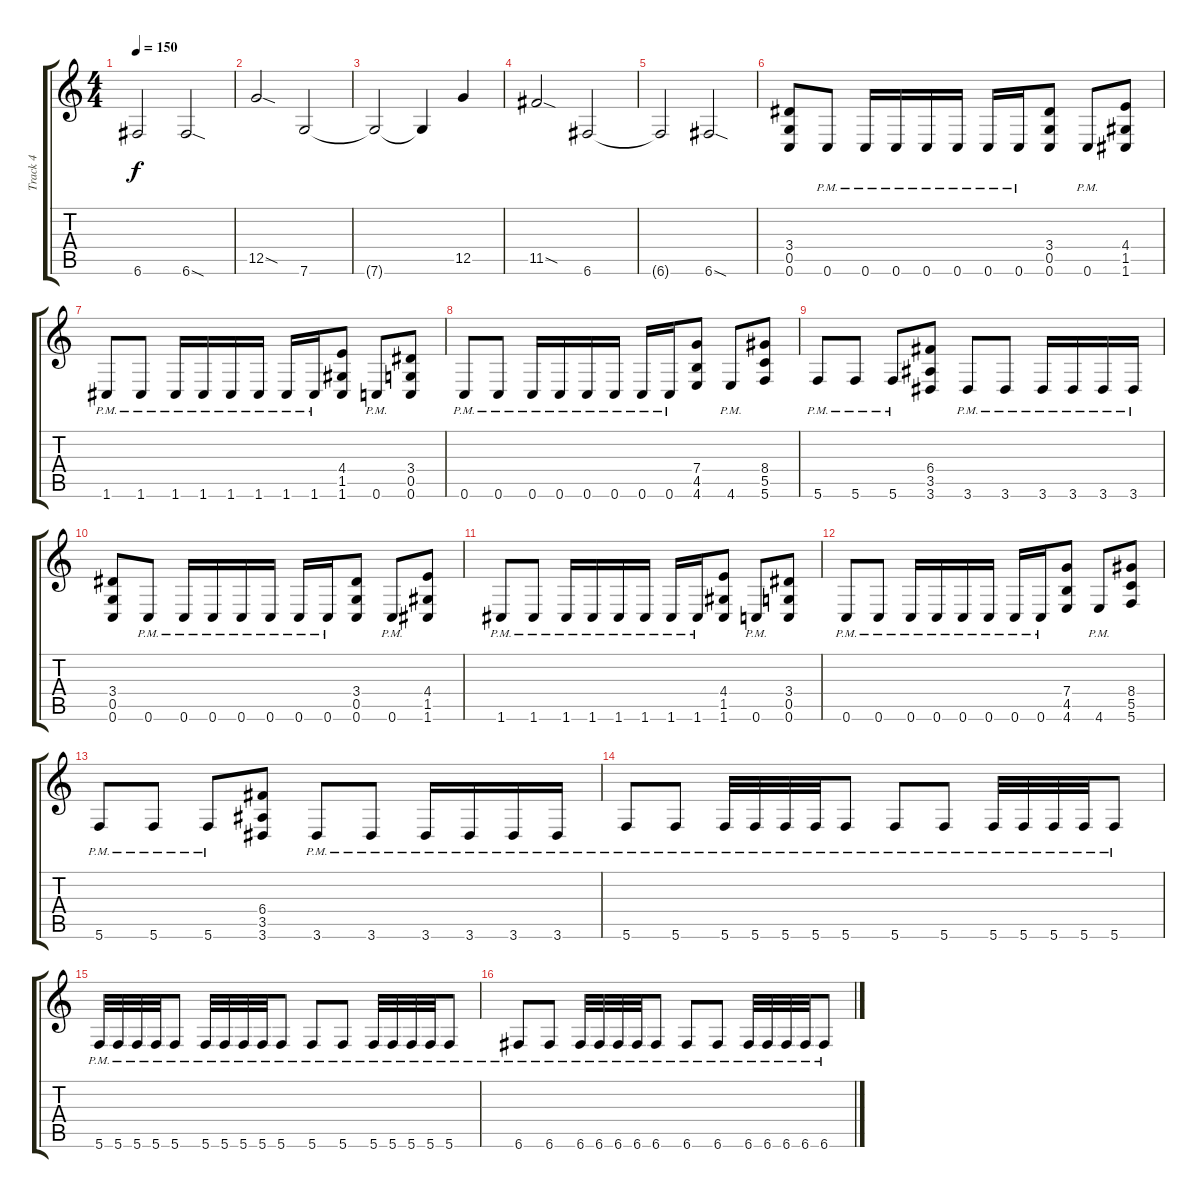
\track ("Track 4" "Track 4") {instrument overdrivenguitar}
\staff {score tabs}
\tuning (D4 A3 F3 C3 G2 C2) {hide}
\ts (4 4)
\tempo 150
\clef g2
\ks c
6.6{t}.2{dy f} 6.6{sod}.2 |
12.5{sod}.2 7.6.2 |
7.6{t}.2 7.6{t}.4 12.5.4 |
11.5{sod}.2 6.6.2 |
6.6{t}.2 6.6{sod}.2 |
(3.4 0.5 0.6).8 0.6{pm}.8 0.6{pm}.16 0.6{pm}.16 0.6{pm}.16 0.6{pm}.16 0.6{pm}.16 0.6{pm}.16 (3.4 0.5 0.6).8 0.6{pm}.8 (4.4 1.5 1.6).8 |
1.6{pm}.8 1.6{pm}.8 1.6{pm}.16 1.6{pm}.16 1.6{pm}.16 1.6{pm}.16 1.6{pm}.16 1.6{pm}.16 (4.4 1.5 1.6).8 0.6{pm}.8 (3.4 0.5 0.6).8 |
0.6{pm}.8 0.6{pm}.8 0.6{pm}.16 0.6{pm}.16 0.6{pm}.16 0.6{pm}.16 0.6{pm}.16 0.6{pm}.16 (7.4 4.5 4.6).8 4.6{pm}.8 (8.4 5.5 5.6).8 |
5.6{pm}.8 5.6{pm}.8 5.6{pm}.8 (6.4 3.5 3.6).8 3.6{pm}.8 3.6{pm}.8 3.6{pm}.16 3.6{pm}.16 3.6{pm}.16 3.6{pm}.16 |
(3.4 0.5 0.6).8 0.6{pm}.8 0.6{pm}.16 0.6{pm}.16 0.6{pm}.16 0.6{pm}.16 0.6{pm}.16 0.6{pm}.16 (3.4 0.5 0.6).8 0.6{pm}.8 (4.4 1.5 1.6).8 |
1.6{pm}.8 1.6{pm}.8 1.6{pm}.16 1.6{pm}.16 1.6{pm}.16 1.6{pm}.16 1.6{pm}.16 1.6{pm}.16 (4.4 1.5 1.6).8 0.6{pm}.8 (3.4 0.5 0.6).8 |
0.6{pm}.8 0.6{pm}.8 0.6{pm}.16 0.6{pm}.16 0.6{pm}.16 0.6{pm}.16 0.6{pm}.16 0.6{pm}.16 (7.4 4.5 4.6).8 4.6{pm}.8 (8.4 5.5 5.6).8 |
5.6{pm}.8 5.6{pm}.8 5.6{pm}.8 (6.4 3.5 3.6).8 3.6{pm}.8 3.6{pm}.8 3.6{pm}.16 3.6{pm}.16 3.6{pm}.16 3.6{pm}.16 |
5.6{pm}.8 5.6{pm}.8 5.6{pm}.32 5.6{pm}.32 5.6{pm}.32 5.6{pm}.32 5.6{pm}.8 5.6{pm}.8 5.6{pm}.8 5.6{pm}.32 5.6{pm}.32 5.6{pm}.32 5.6{pm}.32 5.6{pm}.8 |
5.6{pm}.32 5.6{pm}.32 5.6{pm}.32 5.6{pm}.32 5.6{pm}.8 5.6{pm}.32 5.6{pm}.32 5.6{pm}.32 5.6{pm}.32 5.6{pm}.8 5.6{pm}.8 5.6{pm}.8 5.6{pm}.32 5.6{pm}.32 5.6{pm}.32 5.6{pm}.32 5.6{pm}.8 |
6.6{pm}.8 6.6{pm}.8 6.6{pm}.32 6.6{pm}.32 6.6{pm}.32 6.6{pm}.32 6.6{pm}.8 6.6{pm}.8 6.6{pm}.8 6.6{pm}.32 6.6{pm}.32 6.6{pm}.32 6.6{pm}.32 6.6{pm}.8
